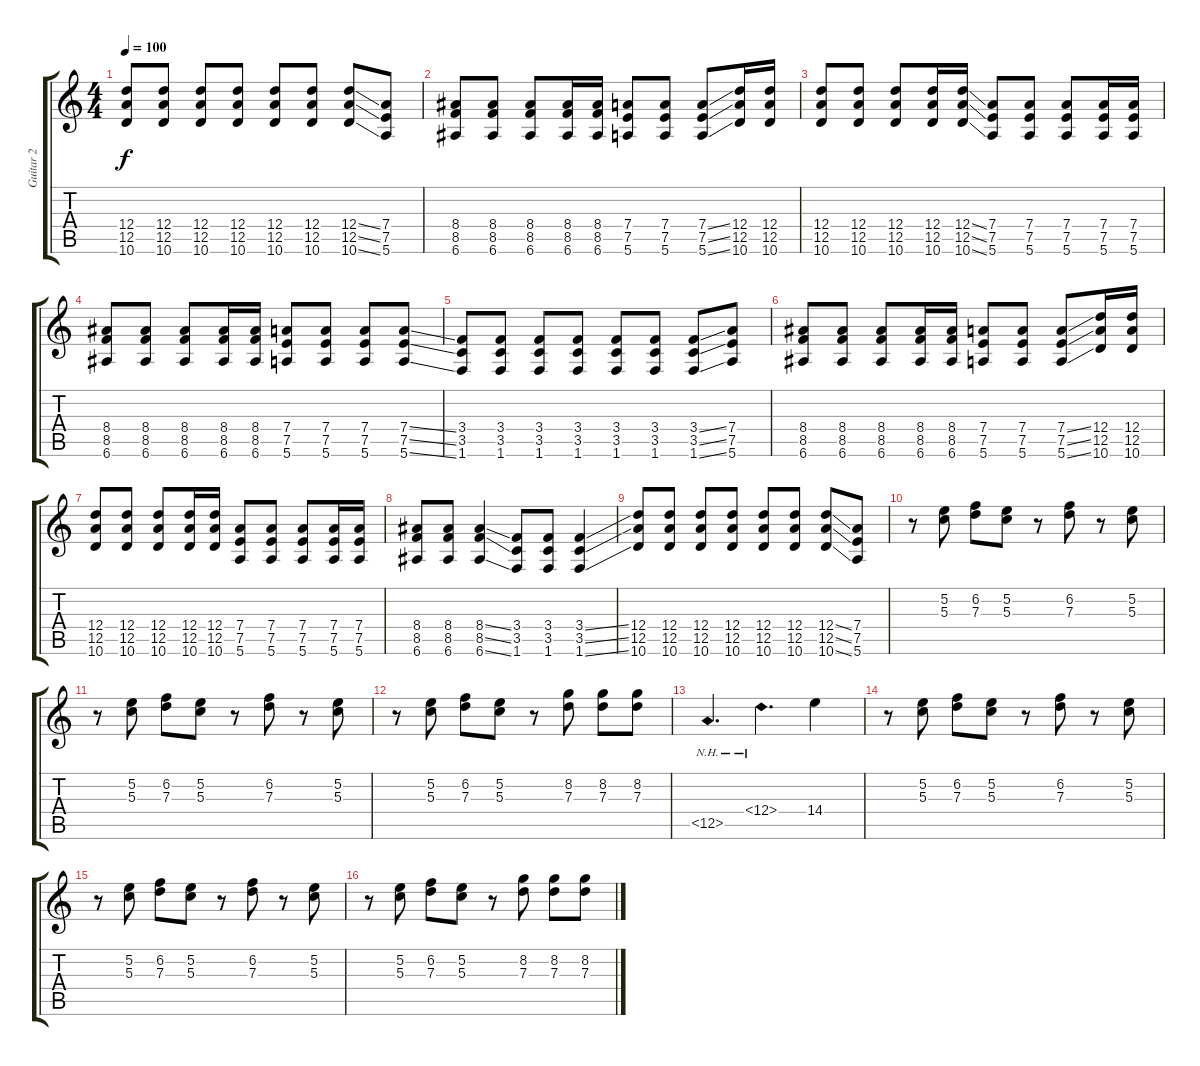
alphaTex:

\track ("Guitar 2" "Guitar 2") {instrument distortionguitar}
\staff {score tabs}
\tuning (E4 B3 G3 D3 A2 E2) {hide}
\ts (4 4)
\tempo 100
\clef g2
\ks c
(12.4 12.5 10.6).8{dy f} (12.4 12.5 10.6).8 (12.4 12.5 10.6).8 (12.4 12.5 10.6).8 (12.4 12.5 10.6).8 (12.4 12.5 10.6).8 (12.4{ss} 12.5{ss} 10.6{ss}).8 (7.4 7.5 5.6).8 |
(8.4 8.5 6.6).8 (8.4 8.5 6.6).8 (8.4 8.5 6.6).8 (8.4 8.5 6.6).16 (8.4 8.5 6.6).16 (7.4 7.5 5.6).8 (7.4 7.5 5.6).8 (7.4{ss} 7.5{ss} 5.6{ss}).8 (12.4 12.5 10.6).16 (12.4 12.5 10.6).16 |
(12.4 12.5 10.6).8 (12.4 12.5 10.6).8 (12.4 12.5 10.6).8 (12.4 12.5 10.6).16 (12.4{ss} 12.5{ss} 10.6{ss}).16 (7.4 7.5 5.6).8 (7.4 7.5 5.6).8 (7.4 7.5 5.6).8 (7.4 7.5 5.6).16 (7.4 7.5 5.6).16 |
(8.4 8.5 6.6).8 (8.4 8.5 6.6).8 (8.4 8.5 6.6).8 (8.4 8.5 6.6).16 (8.4 8.5 6.6).16 (7.4 7.5 5.6).8 (7.4 7.5 5.6).8 (7.4 7.5 5.6).8 (7.4{ss} 7.5{ss} 5.6{ss}).8 |
(3.4 3.5 1.6).8 (3.4 3.5 1.6).8 (3.4 3.5 1.6).8 (3.4 3.5 1.6).8 (3.4 3.5 1.6).8 (3.4 3.5 1.6).8 (3.4{ss} 3.5{ss} 1.6{ss}).8 (7.4 7.5 5.6).8 |
(8.4 8.5 6.6).8 (8.4 8.5 6.6).8 (8.4 8.5 6.6).8 (8.4 8.5 6.6).16 (8.4 8.5 6.6).16 (7.4 7.5 5.6).8 (7.4 7.5 5.6).8 (7.4{ss} 7.5{ss} 5.6{ss}).8 (12.4 12.5 10.6).16 (12.4 12.5 10.6).16 |
(12.4 12.5 10.6).8 (12.4 12.5 10.6).8 (12.4 12.5 10.6).8 (12.4 12.5 10.6).16 (12.4 12.5 10.6).16 (7.4 7.5 5.6).8 (7.4 7.5 5.6).8 (7.4 7.5 5.6).8 (7.4 7.5 5.6).16 (7.4 7.5 5.6).16 |
(8.4 8.5 6.6).8 (8.4 8.5 6.6).8 (8.4{ss} 8.5{ss} 6.6{ss}).4 (3.4 3.5 1.6).8 (3.4 3.5 1.6).8 (3.4{ss} 3.5{ss} 1.6{ss}).4 |
(12.4 12.5 10.6).8 (12.4 12.5 10.6).8 (12.4 12.5 10.6).8 (12.4 12.5 10.6).8 (12.4 12.5 10.6).8 (12.4 12.5 10.6).8 (12.4{ss} 12.5{ss} 10.6{ss}).8 (7.4 7.5 5.6).8 |
r.8 (5.2 5.3).8 (6.2 7.3).8 (5.2 5.3).8 r.8 (6.2 7.3).8 r.8 (5.2 5.3).8 |
r.8 (5.2 5.3).8 (6.2 7.3).8 (5.2 5.3).8 r.8 (6.2 7.3).8 r.8 (5.2 5.3).8 |
r.8 (5.2 5.3).8 (6.2 7.3).8 (5.2 5.3).8 r.8 (8.2 7.3).8 (8.2 7.3).8 (8.2 7.3).8 |
12.5{nh}.4{d} 12.4{nh}.4{d} 14.4.4 |
r.8 (5.2 5.3).8 (6.2 7.3).8 (5.2 5.3).8 r.8 (6.2 7.3).8 r.8 (5.2 5.3).8 |
r.8 (5.2 5.3).8 (6.2 7.3).8 (5.2 5.3).8 r.8 (6.2 7.3).8 r.8 (5.2 5.3).8 |
r.8 (5.2 5.3).8 (6.2 7.3).8 (5.2 5.3).8 r.8 (8.2 7.3).8 (8.2 7.3).8 (8.2 7.3).8
